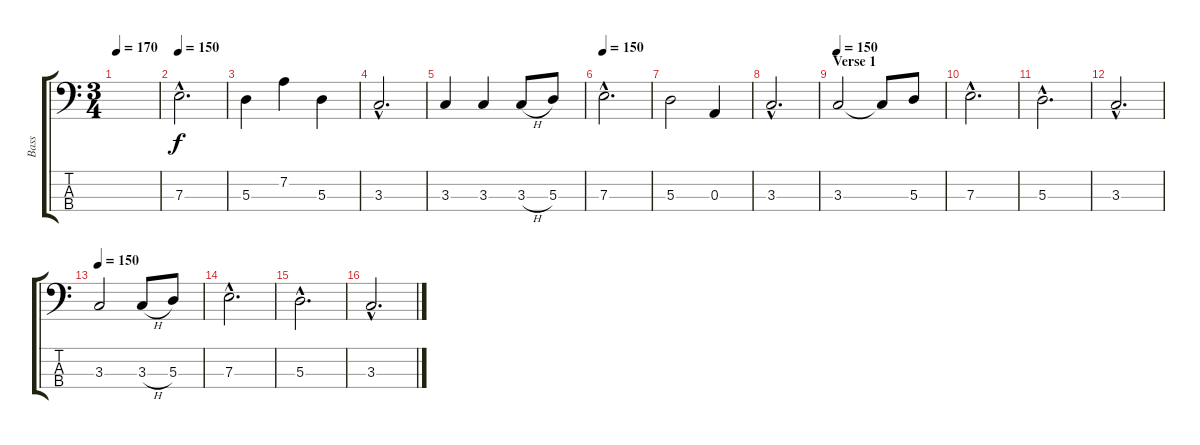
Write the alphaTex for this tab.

\track ("Bass" "Bass") {instrument electricbassfinger}
\staff {score tabs}
\tuning (G2 D2 A1 E1) {hide}
\ts (3 4)
\tempo 170
\tempo 150
\tempo 170
\clef f4
\ks c
|
\tempo 150
7.3{hac}.2{d} |
5.3.4 7.2.4 5.3.4 |
3.3{hac}.2{d} |
3.3.4 3.3.4 3.3{h}.8 5.3.8 |
\tempo 150
7.3{hac}.2{d} |
5.3.2 0.3.4 |
3.3{hac}.2{d} |
\section ("" "Verse 1")
\tempo 150
3.3.2 3.3{t}.8 5.3.8 |
7.3{hac}.2{d} |
5.3{hac}.2{d} |
3.3{hac}.2{d} |
\tempo 150
3.3.2 3.3{h}.8 5.3.8 |
7.3{hac}.2{d} |
5.3{hac}.2{d} |
3.3{hac}.2{d}
